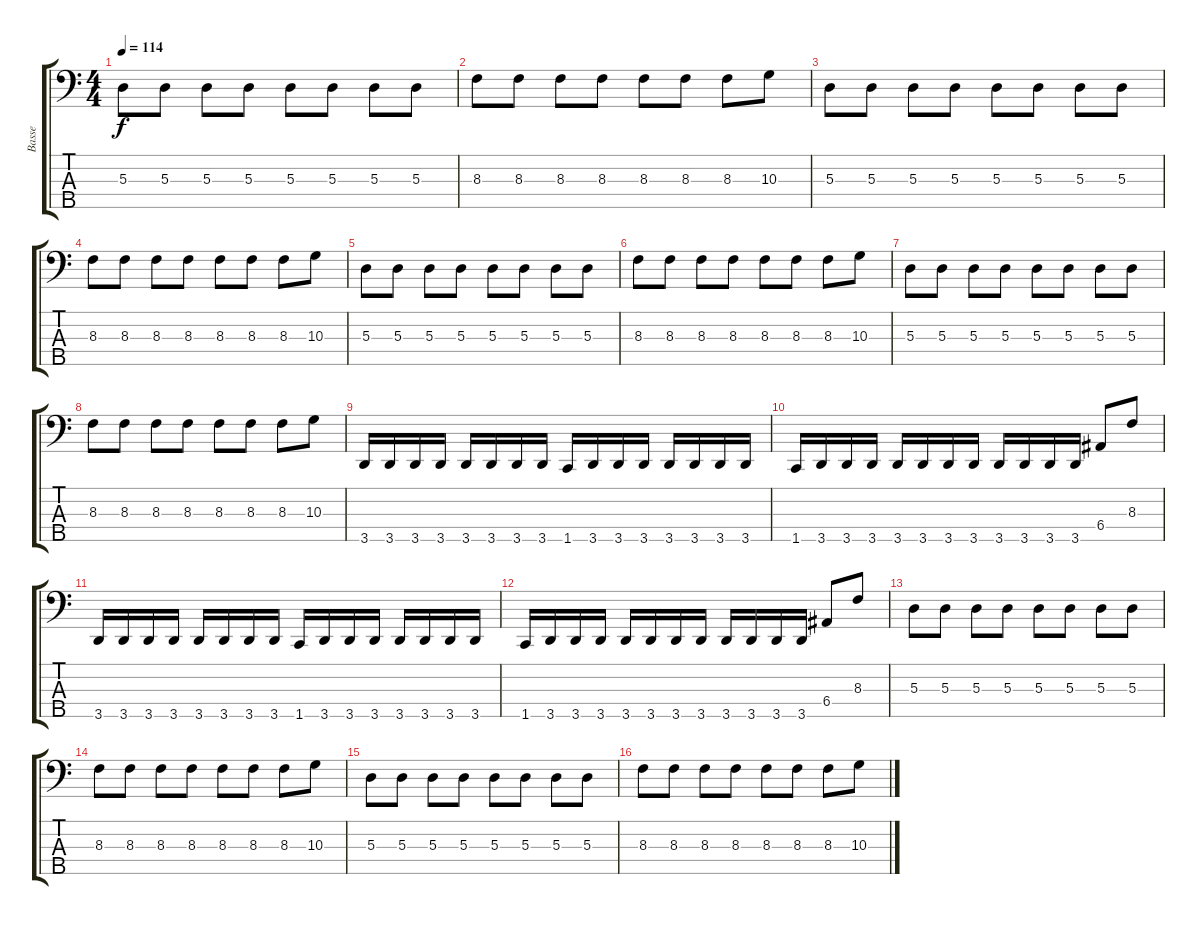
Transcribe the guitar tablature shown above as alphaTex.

\track ("Basse" "Basse") {instrument electricbasspick}
\staff {score tabs}
\tuning (G2 D2 A1 E1 B0) {hide}
\ts (4 4)
\tempo 114
\clef f4
\ks c
5.3.8{dy f} 5.3.8 5.3.8 5.3.8 5.3.8 5.3.8 5.3.8 5.3.8 |
8.3.8 8.3.8 8.3.8 8.3.8 8.3.8 8.3.8 8.3.8 10.3.8 |
5.3.8 5.3.8 5.3.8 5.3.8 5.3.8 5.3.8 5.3.8 5.3.8 |
8.3.8 8.3.8 8.3.8 8.3.8 8.3.8 8.3.8 8.3.8 10.3.8 |
5.3.8 5.3.8 5.3.8 5.3.8 5.3.8 5.3.8 5.3.8 5.3.8 |
8.3.8 8.3.8 8.3.8 8.3.8 8.3.8 8.3.8 8.3.8 10.3.8 |
5.3.8 5.3.8 5.3.8 5.3.8 5.3.8 5.3.8 5.3.8 5.3.8 |
8.3.8 8.3.8 8.3.8 8.3.8 8.3.8 8.3.8 8.3.8 10.3.8 |
3.5.16 3.5.16 3.5.16 3.5.16 3.5.16 3.5.16 3.5.16 3.5.16 1.5.16 3.5.16 3.5.16 3.5.16 3.5.16 3.5.16 3.5.16 3.5.16 |
1.5.16 3.5.16 3.5.16 3.5.16 3.5.16 3.5.16 3.5.16 3.5.16 3.5.16 3.5.16 3.5.16 3.5.16 6.4.8 8.3.8 |
3.5.16 3.5.16 3.5.16 3.5.16 3.5.16 3.5.16 3.5.16 3.5.16 1.5.16 3.5.16 3.5.16 3.5.16 3.5.16 3.5.16 3.5.16 3.5.16 |
1.5.16 3.5.16 3.5.16 3.5.16 3.5.16 3.5.16 3.5.16 3.5.16 3.5.16 3.5.16 3.5.16 3.5.16 6.4.8 8.3.8 |
5.3.8 5.3.8 5.3.8 5.3.8 5.3.8 5.3.8 5.3.8 5.3.8 |
8.3.8 8.3.8 8.3.8 8.3.8 8.3.8 8.3.8 8.3.8 10.3.8 |
5.3.8 5.3.8 5.3.8 5.3.8 5.3.8 5.3.8 5.3.8 5.3.8 |
8.3.8 8.3.8 8.3.8 8.3.8 8.3.8 8.3.8 8.3.8 10.3.8
